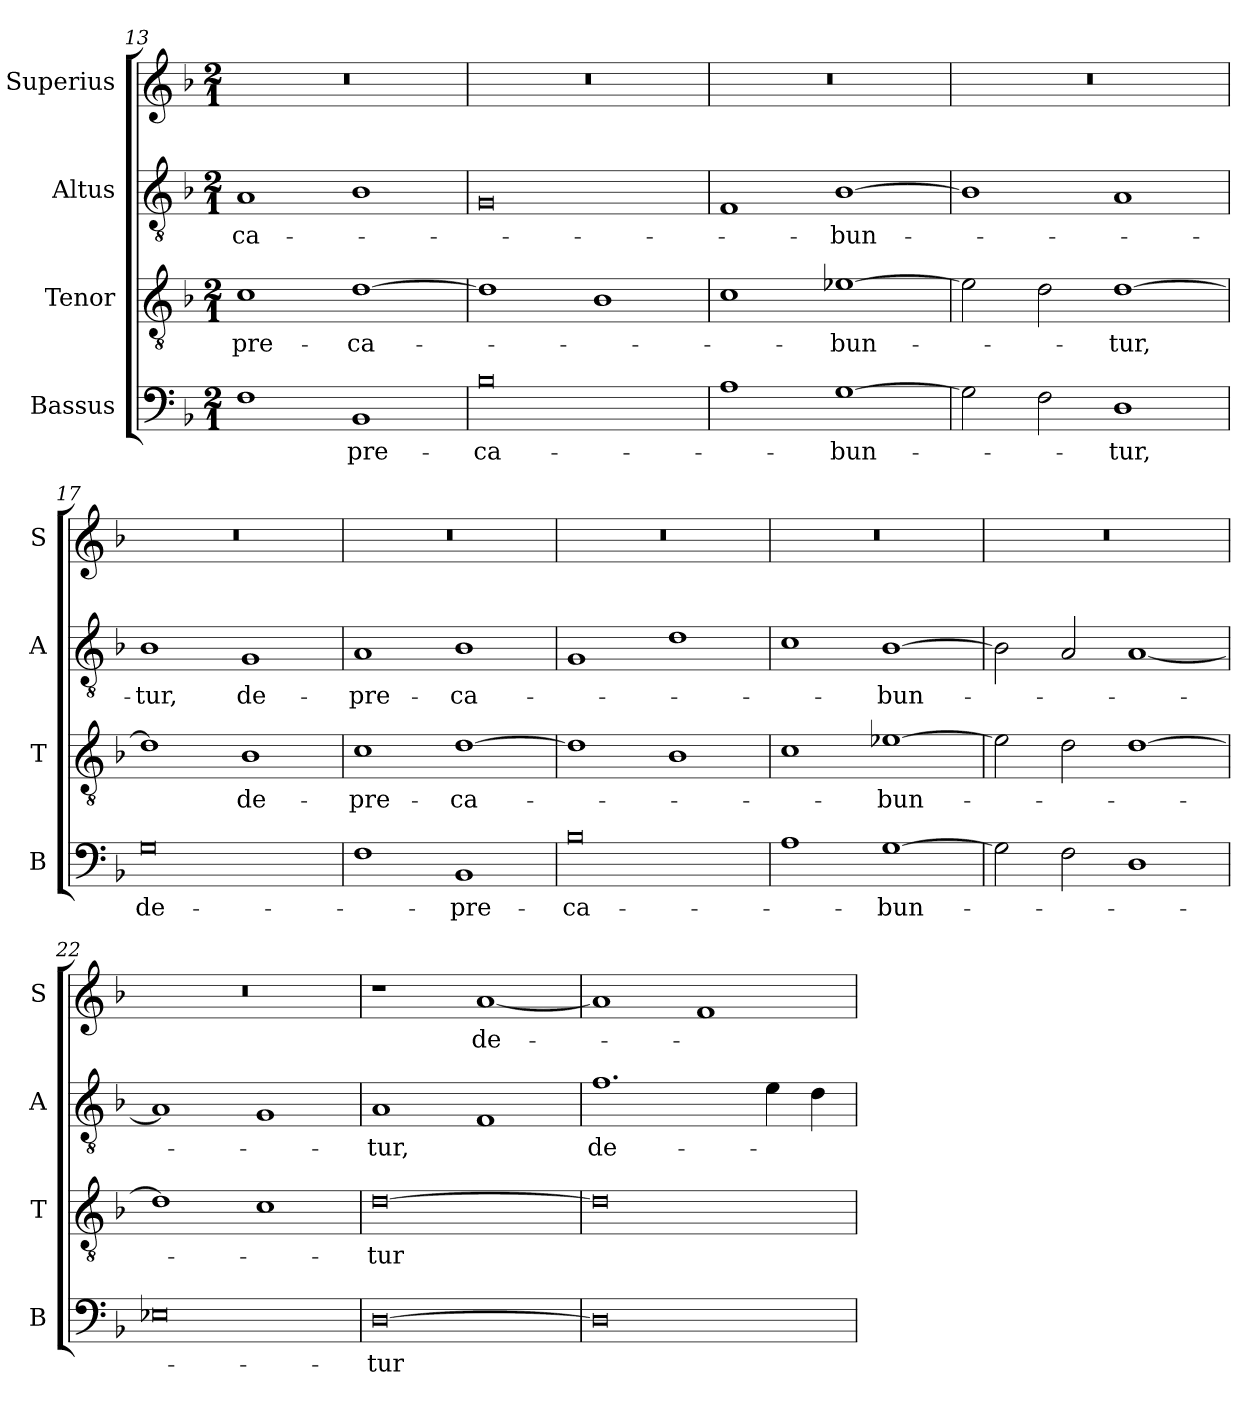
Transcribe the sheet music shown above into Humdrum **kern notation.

**kern	**text	**kern	**text	**kern	**text	**kern	**text
*part4	*part4	*part3	*part3	*part2	*part2	*part1	*part1
*staff4	*staff4	*staff3	*staff3	*staff2	*staff2	*staff1	*staff1
*I"Bassus	*	*I"Tenor	*	*I"Altus	*	*I"Superius	*
*I'B	*	*I'T	*	*I'A	*	*I'S	*
*clefF4	*	*clefGv2	*	*clefGv2	*	*clefG2	*
*k[b-]	*	*k[b-]	*	*k[b-]	*	*k[b-]	*
*M2/1	*	*M2/1	*	*M2/1	*	*M2/1	*
=13	=13	=13	=13	=13	=13	=13	=13
1F	.	1c	-pre-	1A	-ca-	0r	.
1BB-	-pre-	[1d	-ca-	1B-	.	.	.
=14	=14	=14	=14	=14	=14	=14	=14
0B-	-ca-	1d]	.	0G	.	0r	.
.	.	1B-	.	.	.	.	.
=15	=15	=15	=15	=15	=15	=15	=15
1A	.	1c	.	1F	.	0r	.
[1G	-bun-	[1e-X	-bun-	[1B-	-bun-	.	.
=16	=16	=16	=16	=16	=16	=16	=16
2G\]	.	2e-\]	.	1B-]	.	0r	.
2F\	.	2d\	.	.	.	.	.
1D	-tur,	[1d	-tur,	1A	.	.	.
=17	=17	=17	=17	=17	=17	=17	=17
0G	de-	1d]	.	1B-	-tur,	0r	.
.	.	1B-	de-	1G	de-	.	.
=18	=18	=18	=18	=18	=18	=18	=18
1F	.	1c	-pre-	1A	-pre-	0r	.
1BB-	-pre-	[1d	-ca-	1B-	-ca-	.	.
=19	=19	=19	=19	=19	=19	=19	=19
0B-	-ca-	1d]	.	1G	.	0r	.
.	.	1B-	.	1d	.	.	.
=20	=20	=20	=20	=20	=20	=20	=20
1A	.	1c	.	1c	.	0r	.
[1G	-bun-	[1e-X	-bun-	[1B-	-bun-	.	.
=21	=21	=21	=21	=21	=21	=21	=21
2G\]	.	2e-\]	.	2B-\]	.	0r	.
2F\	.	2d\	.	2A/	.	.	.
1D	.	[1d	.	[1A	.	.	.
=22	=22	=22	=22	=22	=22	=22	=22
0E-X	.	1d]	.	1A]	.	0r	.
.	.	1c	.	1G	.	.	.
=23	=23	=23	=23	=23	=23	=23	=23
[0D	-tur	[0d	-tur	1A	-tur,	1r	.
.	.	.	.	1F	.	[1a	de-
=24	=24	=24	=24	=24	=24	=24	=24
0D]	.	0d]	.	1.f	de-	1a]	.
.	.	.	.	.	.	1f	.
.	.	.	.	4e\	.	.	.
.	.	.	.	4d\	.	.	.
=	=	=	=	=	=	=	=
*-	*-	*-	*-	*-	*-	*-	*-
